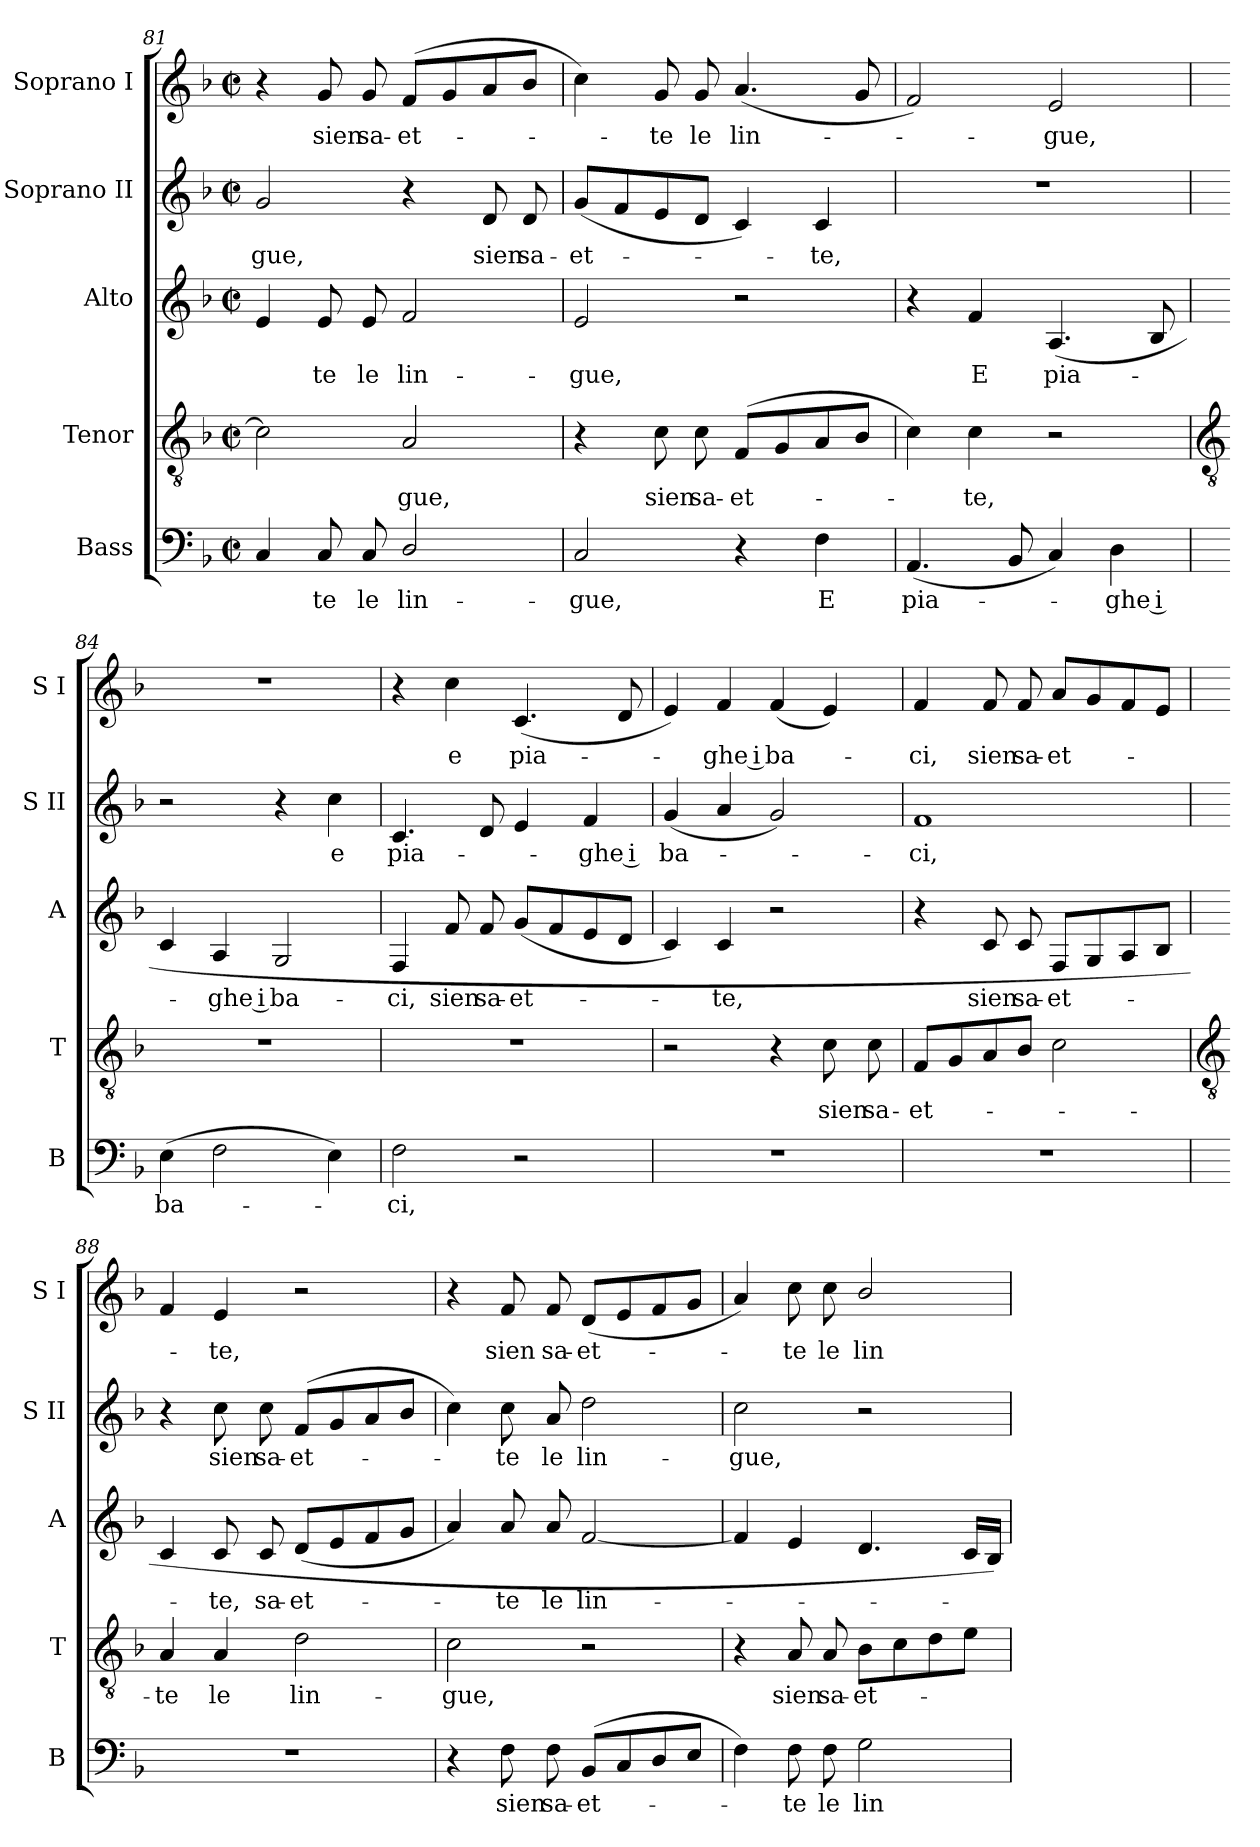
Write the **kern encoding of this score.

**kern	**text	**kern	**text	**kern	**text	**kern	**text	**kern	**text
*part5	*part5	*part4	*part4	*part3	*part3	*part2	*part2	*part1	*part1
*staff5	*staff5	*staff4	*staff4	*staff3	*staff3	*staff2	*staff2	*staff1	*staff1
*I"Bass	*	*I"Tenor	*	*I"Alto	*	*I"Soprano II	*	*I"Soprano I	*
*I'B	*	*I'T	*	*I'A	*	*I'S II	*	*I'S I	*
*clefF4	*	*clefGv2	*	*clefG2	*	*clefG2	*	*clefG2	*
*k[b-]	*	*k[b-]	*	*k[b-]	*	*k[b-]	*	*k[b-]	*
*F:	*	*F:	*	*F:	*	*F:	*	*F:	*
*M2/2	*	*M2/2	*	*M2/2	*	*M2/2	*	*M2/2	*
*met(c|)	*	*met(c|)	*	*met(c|)	*	*met(c|)	*	*met(c|)	*
=81	=81	=81	=81	=81	=81	=81	=81	=81	=81
!	!	!	!	!	!	!	!LO:LY:b	!	!
4C	.	2c]	.	4e	.	2g	-gue,	4r	.
!	!LO:LY:b	!	!	!	!LO:LY:b	!	!	!	!LO:LY:b
8C	te	.	.	8e	te	.	.	8g	sien
!	!LO:LY:b	!	!	!	!LO:LY:b	!	!	!	!LO:LY:b
8C	le	.	.	8e	le	.	.	8g	sa-
!	!LO:LY:b	!	!LO:LY:b	!	!LO:LY:b	!	!	!	!LO:LY:b
2D/	lin-	2A	gue,	2f	lin-	4r	.	(<8fL	-et-
.	.	.	.	.	.	.	.	8g	.
!	!	!	!	!	!	!	!LO:LY:b	!	!
.	.	.	.	.	.	8d	sien	8a	.
!	!	!	!	!	!	!	!LO:LY:b	!	!
.	.	.	.	.	.	8d	sa-	8b-J	.
=82	=82	=82	=82	=82	=82	=82	=82	=82	=82
!	!LO:LY:b	!	!	!	!LO:LY:b	!	!LO:LY:b	!	!
2C	-gue,	4r	.	2e	-gue,	(<8gL	-et-	4cc)	.
.	.	.	.	.	.	8f	.	.	.
!	!	!	!LO:LY:b	!	!	!	!	!	!LO:LY:b
.	.	8c	sien	.	.	8e	.	8g	te
!	!	!	!LO:LY:b	!	!	!	!	!	!LO:LY:b
.	.	8c	sa-	.	.	8dJ	.	8g	le
!	!	!	!LO:LY:b	!	!	!	!	!	!LO:LY:b
4r	.	(<8FL	-et-	2r	.	4c)	.	(<4.a	lin-
.	.	8G	.	.	.	.	.	.	.
!	!LO:LY:b	!	!	!	!	!	!LO:LY:b	!	!
4F	E	8A	.	.	.	4c	te,	.	.
.	.	8B-J	.	.	.	.	.	8g	.
=83	=83	=83	=83	=83	=83	=83	=83	=83	=83
!	!LO:LY:b	!	!	!	!	!	!	!	!
(<4.AA	pia-	4c)	.	4r	.	1r	.	2f)	.
!	!	!	!LO:LY:b	!	!LO:LY:b	!	!	!	!
.	.	4c	te,	4f	E	.	.	.	.
8BB-	.	.	.	.	.	.	.	.	.
!	!	!	!	!	!LO:LY:b	!	!	!	!LO:LY:b
4C)	.	2r	.	(<4.A	pia-	.	.	2e	gue,
!	!LO:LY:b	!	!	!	!	!	!	!	!
4D	ghe i	.	.	.	.	.	.	.	.
.	.	.	.	8B-	.	.	.	.	.
!!LO:LB:g=z
=84	=84	=84	=84	=84	=84	=84	=84	=84	=84
*	*	*clefGv2	*	*	*	*	*	*	*
!	!LO:LY:b	!	!	!	!	!	!	!	!
(>4E	ba-	1r	.	4c	.	2r	.	1r	.
!	!	!	!	!	!LO:LY:b	!	!	!	!
2F	.	.	.	4A	ghe i	.	.	.	.
!	!	!	!	!	!LO:LY:b	!	!	!	!
.	.	.	.	2G	ba-	4r	.	.	.
!	!	!	!	!	!	!	!LO:LY:b	!	!
4E)	.	.	.	.	.	4cc	e	.	.
=85	=85	=85	=85	=85	=85	=85	=85	=85	=85
!	!LO:LY:b	!	!	!	!LO:LY:b	!	!LO:LY:b	!	!
2F	ci,	1r	.	4F	-ci,	4.c	pia-	4r	.
!	!	!	!	!	!LO:LY:b	!	!	!	!LO:LY:b
.	.	.	.	8f	sien	.	.	4cc	e
!	!	!	!	!	!LO:LY:b	!	!	!	!
.	.	.	.	8f	sa-	8d	.	.	.
!	!	!	!	!	!LO:LY:b	!	!	!	!LO:LY:b
2r	.	.	.	(<8gL	-et-	4e	.	(<4.c	pia-
.	.	.	.	8f	.	.	.	.	.
!	!	!	!	!	!	!	!LO:LY:b	!	!
.	.	.	.	8e	.	4f	ghe i	.	.
.	.	.	.	8dJ	.	.	.	8d	.
=86	=86	=86	=86	=86	=86	=86	=86	=86	=86
!	!	!	!	!	!	!	!LO:LY:b	!	!
1r	.	2r	.	4c)	.	(<4g	ba-	4e)	.
!	!	!	!	!	!LO:LY:b	!	!	!	!LO:LY:b
.	.	.	.	4c	te,	4a	.	4f	ghe i
!	!	!	!	!	!	!	!	!	!LO:LY:b
.	.	4r	.	2r	.	2g)	.	(<4f	ba-
!	!	!	!LO:LY:b	!	!	!	!	!	!
.	.	8c	sien	.	.	.	.	4e)	.
!	!	!	!LO:LY:b	!	!	!	!	!	!
.	.	8c	sa-	.	.	.	.	.	.
=87	=87	=87	=87	=87	=87	=87	=87	=87	=87
!	!	!	!LO:LY:b	!	!	!	!LO:LY:b	!	!LO:LY:b
1r	.	8FL	-et-	4r	.	1f	ci,	4f	ci,
.	.	8G	.	.	.	.	.	.	.
!	!	!	!	!	!LO:LY:b	!	!	!	!LO:LY:b
.	.	8A	.	8c	sien	.	.	8f	sien
!	!	!	!	!	!LO:LY:b	!	!	!	!LO:LY:b
.	.	8B-J	.	8c	sa-	.	.	8f	sa-
!	!	!	!	!	!LO:LY:b	!	!	!	!LO:LY:b
.	.	2c	.	8FL	-et-	.	.	8aL	-et-
.	.	.	.	8G	.	.	.	8g	.
.	.	.	.	8A	.	.	.	8f	.
.	.	.	.	8B-J	.	.	.	8eJ	.
!!LO:LB:g=z
=88	=88	=88	=88	=88	=88	=88	=88	=88	=88
*	*	*clefGv2	*	*	*	*	*	*	*
!	!	!	!LO:LY:b	!	!	!	!	!	!
1r	.	4A	te	4c	.	4r	.	4f	.
!	!	!	!LO:LY:b	!	!LO:LY:b	!	!LO:LY:b	!	!LO:LY:b
.	.	4A	le	8c	te,	8cc	sien	4e	te,
!	!	!	!	!	!LO:LY:b	!	!LO:LY:b	!	!
.	.	.	.	8c	sa-	8cc	sa-	.	.
!	!	!	!LO:LY:b	!	!LO:LY:b	!	!LO:LY:b	!	!
.	.	2d	lin-	(<8dL	-et-	(<8fL	-et-	2r	.
.	.	.	.	8e	.	8g	.	.	.
.	.	.	.	8f	.	8a	.	.	.
.	.	.	.	8gJ	.	8b-J	.	.	.
=89	=89	=89	=89	=89	=89	=89	=89	=89	=89
!	!	!	!LO:LY:b	!	!	!	!	!	!
4r	.	2c	-gue,	4a)	.	4cc)	.	4r	.
!	!LO:LY:b	!	!	!	!LO:LY:b	!	!LO:LY:b	!	!LO:LY:b
8F	sien	.	.	8a	te	8cc	te	8f	sien
!	!LO:LY:b	!	!	!	!LO:LY:b	!	!LO:LY:b	!	!LO:LY:b
8F	sa-	.	.	8a	le	8a	le	8f	sa-
!	!LO:LY:b	!	!	!	!LO:LY:b	!	!LO:LY:b	!	!LO:LY:b
(<8BB-L	-et-	2r	.	[2f	lin-	2dd	lin-	(<8dL	-et-
8C	.	.	.	.	.	.	.	8e	.
8D	.	.	.	.	.	.	.	8f	.
8EJ	.	.	.	.	.	.	.	8gJ	.
=90	=90	=90	=90	=90	=90	=90	=90	=90	=90
!	!	!	!	!	!	!	!LO:LY:b	!	!
4F)	.	4r	.	4f]	.	2cc	-gue,	4a)	.
!	!LO:LY:b	!	!LO:LY:b	!	!	!	!	!	!LO:LY:b
8F	te	8A	sien	4e	.	.	.	8cc	te
!	!LO:LY:b	!	!LO:LY:b	!	!	!	!	!	!LO:LY:b
8F	le	8A	sa-	.	.	.	.	8cc	le
!	!LO:LY:b	!	!LO:LY:b	!	!	!	!	!	!LO:LY:b
2G	lin-	8B-L	-et-	4.d	.	2r	.	2b-/	lin-
.	.	8c	.	.	.	.	.	.	.
.	.	8d	.	.	.	.	.	.	.
.	.	8eJ	.	16cLL	.	.	.	.	.
.	.	.	.	16B-JJ)	.	.	.	.	.
=	=	=	=	=	=	=	=	=	=
*-	*-	*-	*-	*-	*-	*-	*-	*-	*-
